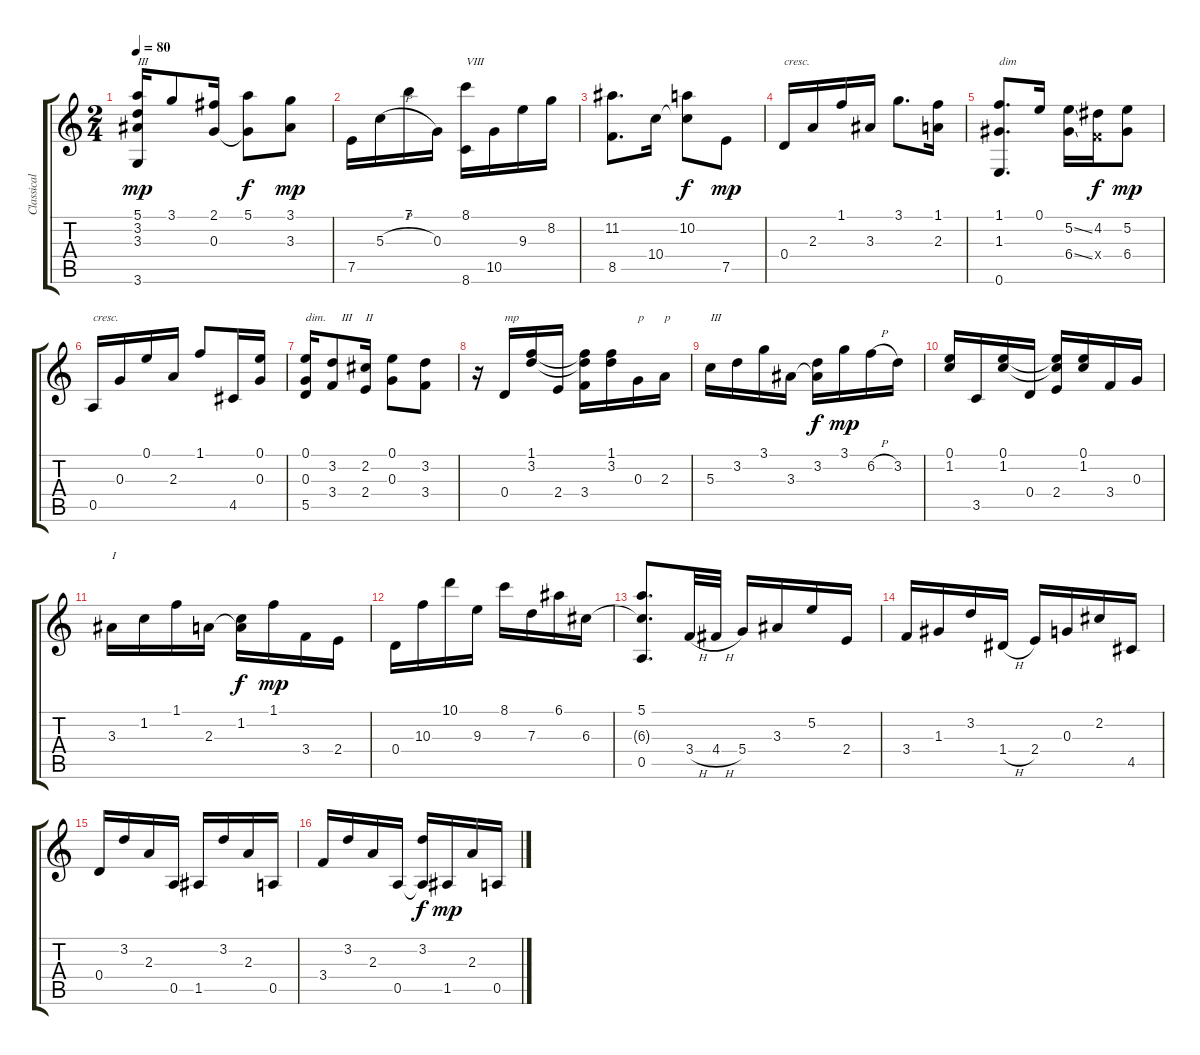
\track ("Classical Gutar" "Classical ") {instrument acousticguitarnylon}
\staff {score tabs}
\tuning (E4 B3 G3 D3 A2 E2) {hide}
\ts (2 4)
\tempo 80
\clef g2
\ks c
(5.1 3.2 3.3 3.6).16{txt "III" dy mp} 3.1.8 (2.1 0.3).16 (5.1 0.3{t}).8{dy f} (3.1 3.3).8{dy mp} |
7.5.16 5.3{h}.16 7.1.16 0.3.16 (8.1 8.6).16{txt "VIII"} 10.5.16 9.3.16 8.2.16 |
(11.2 8.5).8{d} 10.4.16 (10.2 10.4{t}).8{dy f} 7.5.8{dy mp} |
0.4.16{txt "cresc."} 2.3.16 1.1.16 3.3.16 3.1.8{d} (1.1 2.3).16 |
(1.1 1.3 0.6).8{d txt "dim"} 0.1.16 (5.2{ss} 6.4{ss}).16 (4.2 3.4{x}).16{dy f} (5.2 6.4).8{dy mp} |
0.5.16{txt "cresc."} 0.3.16 0.1.16 2.3.16 1.1.8 4.5.16 (0.1 0.3).16 |
(0.1 0.3 5.5).16{txt "dim.   "} (3.2 3.4).8{txt "   III"} (2.2 2.4).16{txt "II"} (0.1 0.3).8 (3.2 3.4).8 |
r.16 0.4.16{txt "mp"} (1.1 3.2).16 2.4.16 (1.1{t} 3.2{t} 3.4).16 (1.1 3.2).16 0.3.16{txt "p"} 2.3.16{txt "p"} |
5.3.16{txt "III"} 3.2.16 3.1.16 3.3.16 (3.2 3.3{t}).16{dy f} 3.1.16{dy mp} 6.2{h}.16 3.2.16 |
(0.1 1.2).16 3.5.16 (0.1 1.2).16 0.4.16 (0.1{t} 1.2{t} 2.4).16 (0.1 1.2).16 3.4.16 0.3.16 |
3.3.16{txt "I"} 1.2.16 1.1.16 2.3.16 (1.2 2.3{t}).16{dy f} 1.1.16{dy mp} 3.4.16 2.4.16 |
0.4.16 10.3.16 10.1.16 9.3.16 8.1.16 7.3.16 6.1.16 6.3.16 |
(5.1 6.3{t} 0.5).8{d} 3.4{h}.32 4.4{h}.32 5.4.16 3.3.16 5.2.16 2.4.16 |
3.4.16 1.3.16 3.2.16 1.4{h}.16 2.4.16 0.3.16 2.2.16 4.5.16 |
0.4.16 3.2.16 2.3.16 0.5.16 1.5.16 3.2.16 2.3.16 0.5.16 |
3.4.16 3.2.16 2.3.16 0.5.16 (3.2 0.5{t}).16{dy f} 1.5.16{dy mp} 2.3.16 0.5.16
